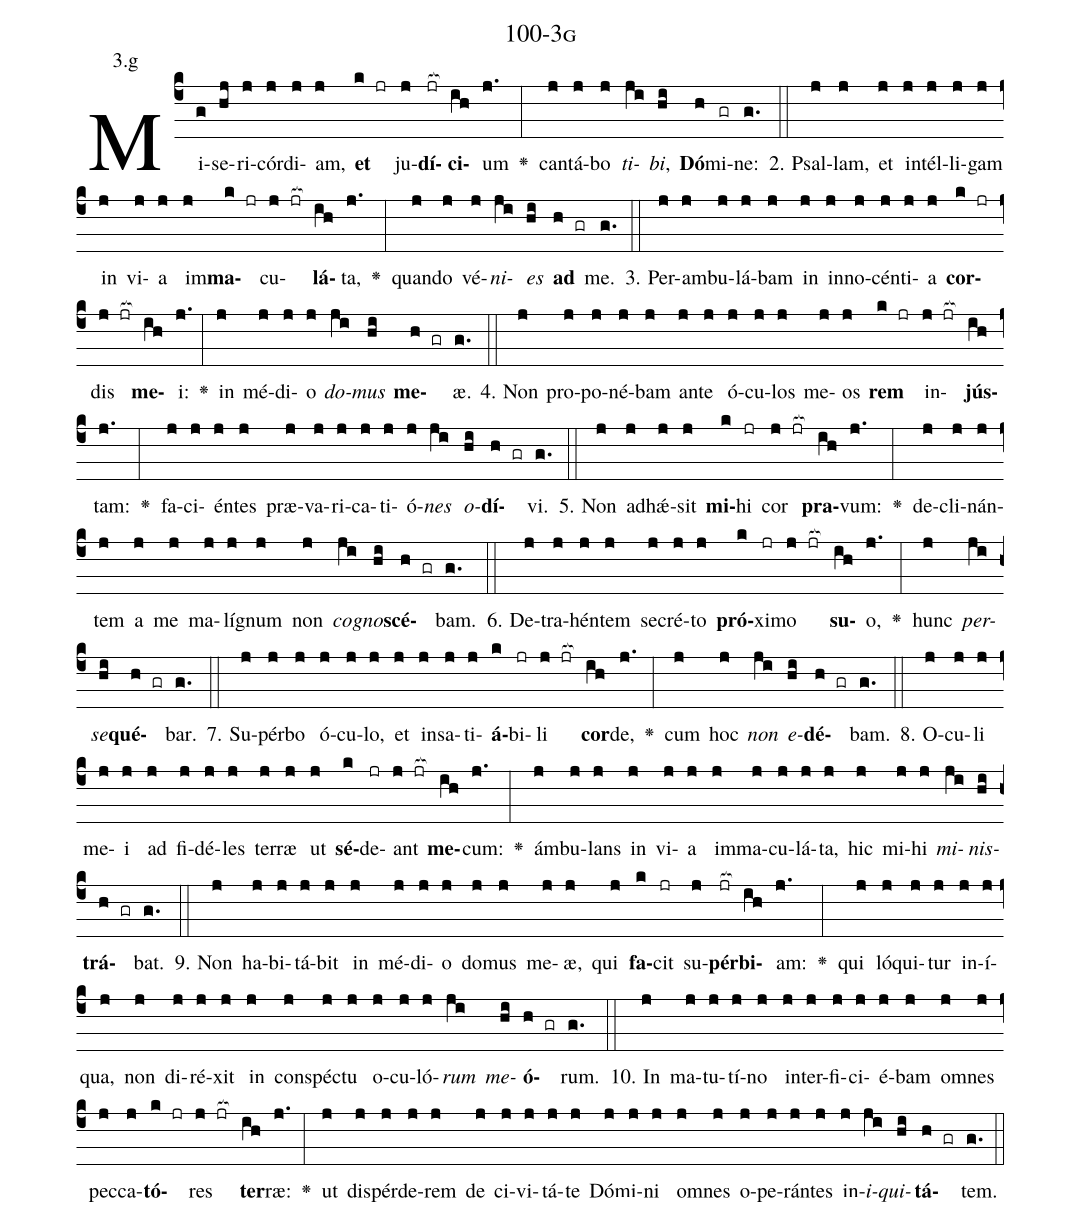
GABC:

name: 100-3g;
annotation: 3.g;
%%
(c4)Mi(g)se(hj)ri(j)cór(j)di(j)am,(j) <b>et</b>(k jr) ju(j)<b>dí</b>(jr[ocb:1{])<b>ci</b>(ih[ocb:0}])um(j.) <v>\greheightstar</v>(:) can(j)tá(j)bo(j) <i>ti</i>(ji)<i>bi</i>,(hi) <b>Dó</b>(h)mi(gr)ne:(g.) (::)
2. Psal(j)lam,(j) et(j) in(j)tél(j)li(j)gam(j) in(j) vi(j)a(j) im(j)<b>ma</b>(k jr)cu(j jr[ocb:1{])<b>lá</b>(ih[ocb:0}])ta,(j.) <v>\greheightstar</v>(:) quan(j)do(j) vé(j)<i>ni</i>(ji)<i>es</i>(hi) <b>ad</b>(h gr) me.(g.) (::)
3. Per(j)am(j)bu(j)lá(j)bam(j) in(j) in(j)no(j)cén(j)ti(j)a(j) <b>cor</b>(k jr)dis(j jr[ocb:1{]) <b>me</b>(ih[ocb:0}])i:(j.) <v>\greheightstar</v>(:) in(j) mé(j)di(j)o(j) <i>do</i>(ji)<i>mus</i>(hi) <b>me</b>(h gr)æ.(g.) (::)
4. Non(j) pro(j)po(j)né(j)bam(j) an(j)te(j) ó(j)cu(j)los(j) me(j)os(j) <b>rem</b>(k jr) in(j jr[ocb:1{])<b>jús</b>(ih[ocb:0}])tam:(j.) <v>\greheightstar</v>(:) fa(j)ci(j)én(j)tes(j) præ(j)va(j)ri(j)ca(j)ti(j)ó(j)<i>nes</i>(ji) <i>o</i>(hi)<b>dí</b>(h gr)vi.(g.) (::)
5. Non(j) ad(j)hǽ(j)sit(j) <b>mi</b>(k)hi(jr) cor(j jr[ocb:1{]) <b>pra</b>(ih[ocb:0}])vum:(j.) <v>\greheightstar</v>(:) de(j)cli(j)nán(j)tem(j) a(j) me(j) ma(j)lí(j)gnum(j) non(j) <i>co</i>(ji)<i>gno</i>(hi)<b>scé</b>(h gr)bam.(g.) (::)
6. De(j)tra(j)hén(j)tem(j) se(j)cré(j)to(j) <b>pró</b>(k)xi(jr)mo(j jr[ocb:1{]) <b>su</b>(ih[ocb:0}])o,(j.) <v>\greheightstar</v>(:) hunc(j) <i>per</i>(ji)<i>se</i>(hi)<b>qué</b>(h gr)bar.(g.) (::)
7. Su(j)pér(j)bo(j) ó(j)cu(j)lo,(j) et(j) in(j)sa(j)ti(j)<b>á</b>(k)bi(jr)li(j jr[ocb:1{]) <b>cor</b>(ih[ocb:0}])de,(j.) <v>\greheightstar</v>(:) cum(j) hoc(j) <i>non</i>(ji) <i>e</i>(hi)<b>dé</b>(h gr)bam.(g.) (::)
8. O(j)cu(j)li(j) me(j)i(j) ad(j) fi(j)dé(j)les(j) ter(j)ræ(j) ut(j) <b>sé</b>(k)de(jr)ant(j jr[ocb:1{]) <b>me</b>(ih[ocb:0}])cum:(j.) <v>\greheightstar</v>(:) ám(j)bu(j)lans(j) in(j) vi(j)a(j) im(j)ma(j)cu(j)lá(j)ta,(j) hic(j) mi(j)hi(j) <i>mi</i>(ji)<i>nis</i>(hi)<b>trá</b>(h gr)bat.(g.) (::)
9. Non(j) ha(j)bi(j)tá(j)bit(j) in(j) mé(j)di(j)o(j) do(j)mus(j) me(j)æ,(j) qui(j) <b>fa</b>(k)cit(jr) su(j)<b>pér</b>(jr[ocb:1{])<b>bi</b>(ih[ocb:0}])am:(j.) <v>\greheightstar</v>(:) qui(j) ló(j)qui(j)tur(j) in(j)í(j)qua,(j) non(j) di(j)ré(j)xit(j) in(j) con(j)spéc(j)tu(j) o(j)cu(j)ló(j)<i>rum</i>(ji) <i>me</i>(hi)<b>ó</b>(h gr)rum.(g.) (::)
10. In(j) ma(j)tu(j)tí(j)no(j) in(j)ter(j)fi(j)ci(j)é(j)bam(j) om(j)nes(j) pec(j)ca(j)<b>tó</b>(k jr)res(j jr[ocb:1{]) <b>ter</b>(ih[ocb:0}])ræ:(j.) <v>\greheightstar</v>(:) ut(j) dis(j)pér(j)de(j)rem(j) de(j) ci(j)vi(j)tá(j)te(j) Dó(j)mi(j)ni(j) om(j)nes(j) o(j)pe(j)rán(j)tes(j) in(j)<i>i</i>(ji)<i>qui</i>(hi)<b>tá</b>(h gr)tem.(g.) (::)
